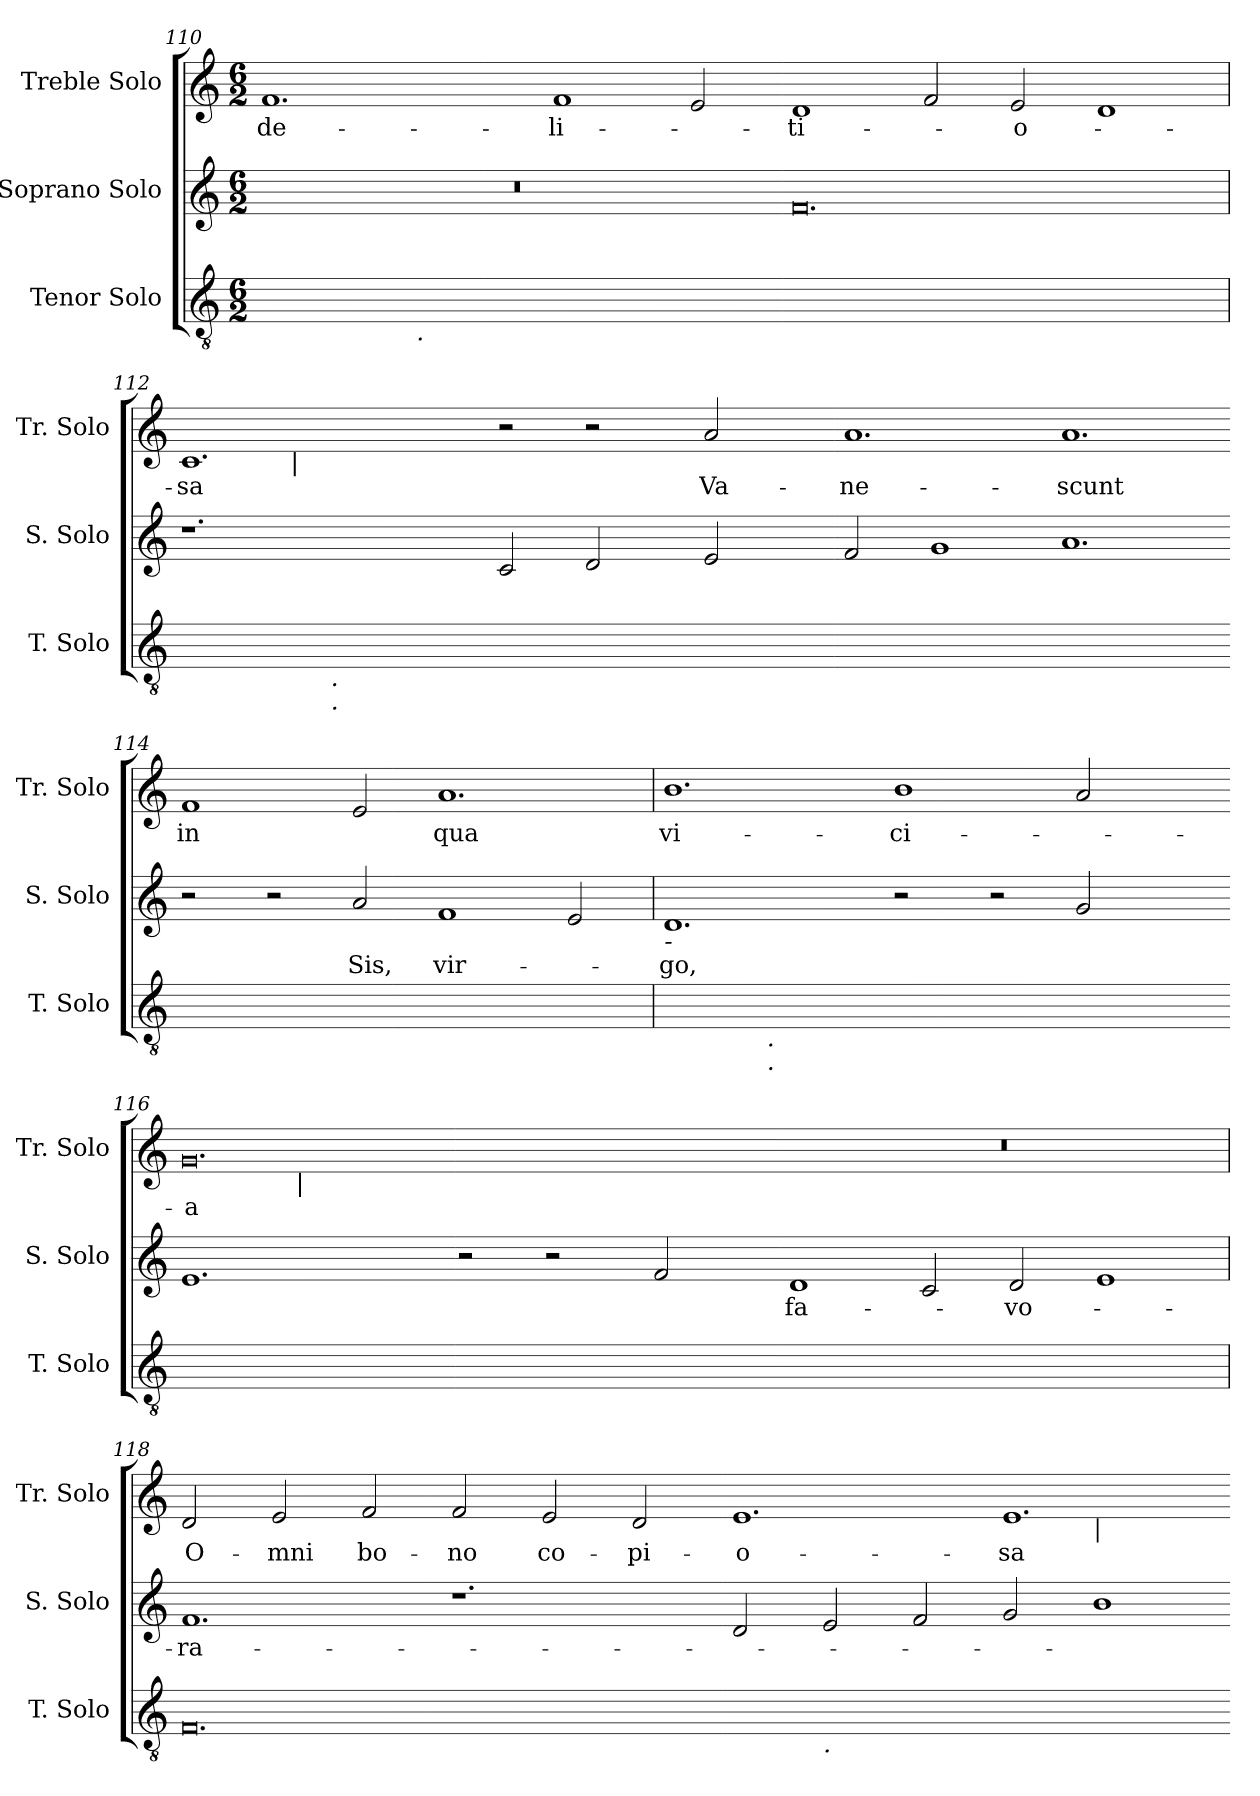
**kern	**kern	**text	**kern	**text
*part3	*part2	*part2	*part1	*part1
*staff3	*staff2	*staff2	*staff1	*staff1
*I"Tenor Solo	*I"Soprano Solo	*	*I"Treble Solo	*
*I'T. Solo	*I'S. Solo	*	*I'Tr. Solo	*
*clefGv2	*clefG2	*	*clefG2	*
*ITrd7c12	*	*	*	*
*k[]	*k[]	*	*k[]	*
*C:	*C:	*	*C:	*
*M6/2	*M6/2	*	*M6/2	*
=110	=110	=110	=110	=110
!	!LO:N:vis=1	!	!	!
!	!	!	!	!LO:LY:b:color=#000000
*^	*	*	*	*
[<0.DDiyy	4ryy	0.r	.	1.fi	de-
.	8ryy	.	.	.	.
.	16ryy	.	.	.	.
.	32ryy	.	.	.	.
.	64ryy	.	.	.	.
.	128ryy	.	.	.	.
.	512ryy	.	.	.	.
!	!LO:TX:b:i:t=.	!	!	!	!
.	1ryy	.	.	.	.
.	1ryy	.	.	.	.
!	!	!	!	!	!LO:LY:b:color=#000000
.	.	.	.	1fi	-li-
.	2ryy	.	.	.	.
.	.	.	.	2ei/	.
.	256.ryy	.	.	.	.
*v	*v	*	*	*	*
=111-	=111-	=111-	=111-	=111-
*^	*	*	*	*
!	!	!	!	!	!LO:LY:b:color=#000000
*v	*v	*	*	*	*
0.DDiyy]	0.fi	.	1di	-ti-
.	.	.	2fi/	.
!	!	!	!	!LO:LY:b:color=#000000
.	.	.	2ei/	-o-
.	.	.	1di	.
=112	=112	=112	=112	=112
!	!	!	!	!LO:LY:b:color=#000000
*^	*	*	*^	*
[<0.FFiyy	4ryy	1.r	.	1.ci	4ryy	-sa
.	8ryy	.	.	.	8ryy	.
.	16ryy	.	.	.	64ryy	.
.	.	.	.	.	256ryy	.
!	!	!	!	!	!LO:TX:b:i:t=|	!
.	.	.	.	.	1ryy	.
.	64ryy	.	.	.	.	.
.	128...ryy	.	.	.	.	.
!	!LO:TX:b:i:t=.	!	!	!	!	!
!	!LO:TX:b:i:t=.	!	!	!	!	!
.	1ryy	.	.	.	.	.
.	.	.	.	.	1ryy	.
.	1ryy	.	.	.	.	.
.	.	2ci/	.	2r	.	.
.	.	2di/	.	2r	.	.
.	.	.	.	.	2ryy	.
.	2ryy	.	.	.	.	.
!	!	!	!	!	!	!LO:LY:b:color=#000000
.	.	2ei/	.	2ai/	.	Va-
.	.	.	.	.	16ryy	.
.	.	.	.	.	32ryy	.
.	32ryy	.	.	.	.	.
.	.	.	.	.	128.ryy	.
.	1024ryy	.	.	.	.	.
*v	*v	*	*	*v	*v	*
=113-	=113-	=113-	=113-	=113-
*^	*	*	*^	*
!	!	!	!	!	!	!LO:LY:b:color=#000000
*v	*v	*	*	*v	*v	*
0.FFiyy_<	2fi/	.	1.ai	-ne-
.	1gi	.	.	.
!	!	!	!	!LO:LY:b:color=#000000
.	1.ai	.	1.ai	-scunt
=114-	=114-	=114-	=114-	=114-
!	!	!	!	!LO:LY:b:color=#000000
0.FFiyy]	2r	.	1fi	in
.	2r	.	.	.
!	!	!LO:LY:b:color=#000000	!	!
.	2ai/	Sis,	2ei/	.
!	!	!LO:LY:b:color=#000000	!	!
!	!	!	!	!LO:LY:b:color=#000000
.	1fi	vir-	1.ai	qua
.	2ei/	.	.	.
!!LO:LB:g=z
=115	=115	=115	=115	=115
!	!	!LO:LY:b:color=#000000	!	!
!	!LO:TX:b:i:t=-	!	!	!
!	!	!	!	!LO:LY:b:color=#000000
*^	*	*	*	*
[<0.GGiyy	2ryy	1.di	-go,	1.bi	vi-
.	64ryy	.	.	.	.
.	256..ryy	.	.	.	.
!	!LO:TX:b:i:t=.	!	!	!	!
!	!LO:TX:b:i:t=.	!	!	!	!
.	1ryy	.	.	.	.
!	!	!	!	!	!LO:LY:b:color=#000000
.	.	2r	.	1bi	-ci-
.	1ryy	.	.	.	.
.	.	2r	.	.	.
.	.	2gi/	.	2ai/	.
.	4ryy	.	.	.	.
.	8ryy	.	.	.	.
.	16ryy	.	.	.	.
.	32ryy	.	.	.	.
.	128ryy	.	.	.	.
.	1024ryy	.	.	.	.
*v	*v	*	*	*	*
=116-	=116-	=116-	=116-	=116-
*^	*	*	*	*
!	!	!	!	!	!LO:LY:b:color=#000000
*v	*v	*	*	*^	*
0.GGiyy_<	1.ei	.	0.gi	4ryy	-a
.	.	.	.	8ryy	.
.	.	.	.	32ryy	.
.	.	.	.	512.ryy	.
!	!	!	!	!LO:TX:b:i:t=|	!
.	.	.	.	1ryy	.
.	.	.	.	1ryy	.
.	2r	.	.	.	.
.	2r	.	.	.	.
.	.	.	.	2ryy	.
.	2fi/	.	.	.	.
.	.	.	.	16ryy	.
.	.	.	.	64ryy	.
.	.	.	.	128ryy	.
.	.	.	.	256ryy	.
.	.	.	.	1024ryy	.
*	*	*	*v	*v	*
=117-	=117-	=117-	=117-	=117-
*	*	*	*^	*
!	!	!LO:LY:b:color=#000000	!LO:N:vis=1	!	!
*	*	*	*v	*v	*
0.GGiyy]	1di	fa-	0.r	.
.	2ci/	.	.	.
!	!	!LO:LY:b:color=#000000	!	!
.	2di/	-vo-	.	.
.	1ei	.	.	.
=118	=118	=118	=118	=118
!	!	!LO:LY:b:color=#000000	!	!
!	!	!	!	!LO:LY:b:color=#000000
0.FFi	1.fi	-ra-	2di/	O-
!	!	!	!	!LO:LY:b:color=#000000
.	.	.	2ei/	-mni
!	!	!	!	!LO:LY:b:color=#000000
.	.	.	2fi/	bo-
!	!	!	!	!LO:LY:b:color=#000000
.	1.r	.	2fi/	-no
!	!	!	!	!LO:LY:b:color=#000000
.	.	.	2ei/	co-
!	!	!	!	!LO:LY:b:color=#000000
.	.	.	2di/	-pi-
=119-	=119-	=119-	=119-	=119-
!	!	!	!	!LO:LY:b:color=#000000
*^	*	*	*^	*
[<0.GGiyy	2ryy	2di/	.	1.ei	0ryy	-o-
!	!LO:TX:b:i:t=.	!	!	!	!	!
.	1ryy	2ei/	.	.	.	.
.	.	2fi/	.	.	.	.
!	!	!	!	!	!	!LO:LY:b:color=#000000
.	1.ryy	2gi/	.	1.ei	.	-sa
!	!	!	!	!	!LO:TX:b:i:t=|	!
.	.	1bi	.	.	1ryy	.
*v	*v	*	*	*v	*v	*
=-	=-	=-	=-	=-
*-	*-	*-	*-	*-
